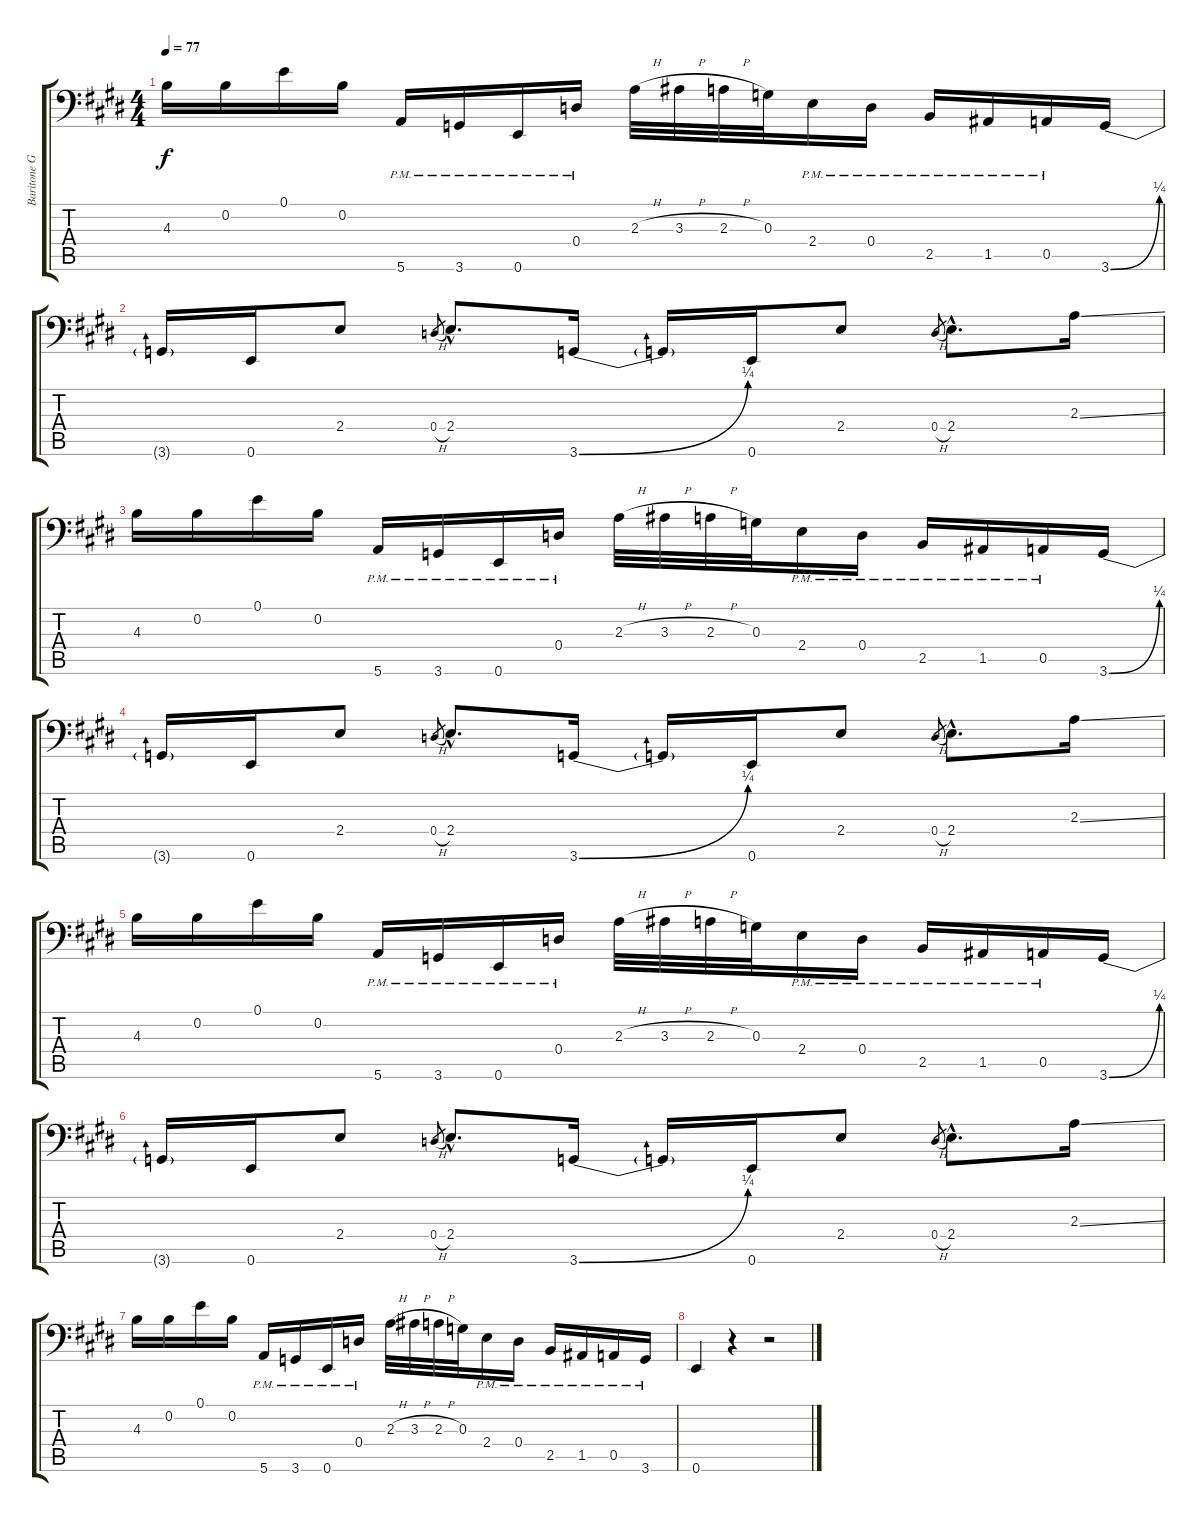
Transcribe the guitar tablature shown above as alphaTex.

\track ("Baritone Guitar I" "Baritone G") {instrument distortionguitar}
\staff {score tabs}
\tuning (E3 B2 G2 D2 A1 E1) {hide}
\ts (4 4)
\tempo 77
\clef f4
\ks e
4.3.16{dy f} 0.2.16 0.1.16 0.2.16 5.6{pm}.16 3.6{pm}.16 0.6{pm}.16 0.4{pm}.16 2.3{h}.32 3.3{h}.32 2.3{h}.32 0.3.32 2.4{pm}.16 0.4{pm}.16 2.5{pm}.16 1.5{pm}.16 0.5{pm}.16 3.6{be (bend 0 0 60 1)}.16 |
3.6{t}.16 0.6.16 2.4.8 0.4{h}.8{gr} 2.4{hac}.8{d} 3.6{be (bend 0 0 60 1)}.16 3.6{t}.16 0.6.16 2.4.8 0.4{h}.8{gr} 2.4{hac}.8{d} 2.3{ss}.16 |
4.3.16 0.2.16 0.1.16 0.2.16 5.6{pm}.16 3.6{pm}.16 0.6{pm}.16 0.4{pm}.16 2.3{h}.32 3.3{h}.32 2.3{h}.32 0.3.32 2.4{pm}.16 0.4{pm}.16 2.5{pm}.16 1.5{pm}.16 0.5{pm}.16 3.6{be (bend 0 0 60 1)}.16 |
3.6{t}.16 0.6.16 2.4.8 0.4{h}.8{gr} 2.4{hac}.8{d} 3.6{be (bend 0 0 60 1)}.16 3.6{t}.16 0.6.16 2.4.8 0.4{h}.8{gr} 2.4{hac}.8{d} 2.3{ss}.16 |
4.3.16 0.2.16 0.1.16 0.2.16 5.6{pm}.16 3.6{pm}.16 0.6{pm}.16 0.4{pm}.16 2.3{h}.32 3.3{h}.32 2.3{h}.32 0.3.32 2.4{pm}.16 0.4{pm}.16 2.5{pm}.16 1.5{pm}.16 0.5{pm}.16 3.6{be (bend 0 0 60 1)}.16 |
3.6{t}.16 0.6.16 2.4.8 0.4{h}.8{gr} 2.4{hac}.8{d} 3.6{be (bend 0 0 60 1)}.16 3.6{t}.16 0.6.16 2.4.8 0.4{h}.8{gr} 2.4{hac}.8{d} 2.3{ss}.16 |
4.3.16 0.2.16 0.1.16 0.2.16 5.6{pm}.16 3.6{pm}.16 0.6{pm}.16 0.4{pm}.16 2.3{h}.32 3.3{h}.32 2.3{h}.32 0.3.32 2.4{pm}.16 0.4{pm}.16 2.5{pm}.16 1.5{pm}.16 0.5{pm}.16 3.6{pm}.16 |
0.6.4 r.4 r.2
